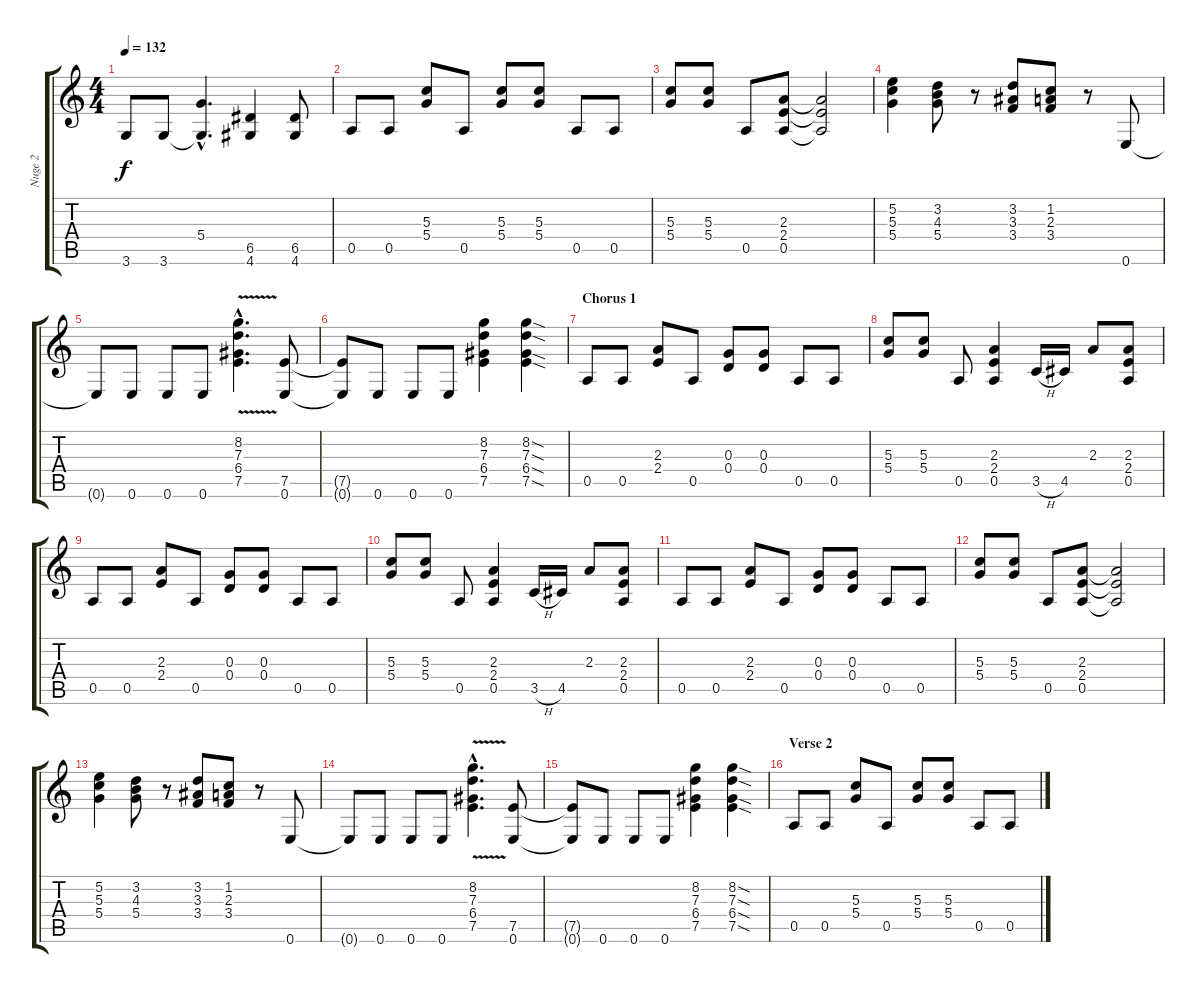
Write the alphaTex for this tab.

\track ("Nuge 2" "Nuge 2") {instrument distortionguitar}
\staff {score tabs}
\tuning (E4 B3 G3 D3 A2 E2) {hide}
\ts (4 4)
\tempo 132
\clef g2
\ks c
3.6{t}.8{dy f} 3.6.8 (5.4{hac} 3.6{hac t}).4{d} (6.5 4.6).4 (6.5 4.6).8 |
0.5.8 0.5.8 (5.3 5.4).8 0.5.8 (5.3 5.4).8 (5.3 5.4).8 0.5.8 0.5.8 |
(5.3 5.4).8 (5.3 5.4).8 0.5.8 (2.3 2.4 0.5).8 (2.3{t} 2.4{t} 0.5{t}).2 |
(5.2 5.3 5.4).4 (3.2 4.3 5.4).8 r.8 (3.2 3.3 3.4).8 (1.2 2.3 3.4).8 r.8 0.6.8 |
0.6{t}.8 0.6.8 0.6.8 0.6.8 (8.2{v hac} 7.3{v hac} 6.4{v hac} 7.5{v hac}).4{d} (7.5 0.6).8 |
(7.5{t} 0.6{t}).8 0.6.8 0.6.8 0.6.8 (8.2 7.3 6.4 7.5).4 (8.2{sod} 7.3{sod} 6.4{sod} 7.5{sod}).4 |
\section ("" "Chorus 1")
0.5.8 0.5.8 (2.3 2.4).8 0.5.8 (0.3 0.4).8 (0.3 0.4).8 0.5.8 0.5.8 |
(5.3 5.4).8 (5.3 5.4).8 0.5.8 (2.3 2.4 0.5).4 3.5{h}.16 4.5.16 2.3.8 (2.3 2.4 0.5).8 |
0.5.8 0.5.8 (2.3 2.4).8 0.5.8 (0.3 0.4).8 (0.3 0.4).8 0.5.8 0.5.8 |
(5.3 5.4).8 (5.3 5.4).8 0.5.8 (2.3 2.4 0.5).4 3.5{h}.16 4.5.16 2.3.8 (2.3 2.4 0.5).8 |
0.5.8 0.5.8 (2.3 2.4).8 0.5.8 (0.3 0.4).8 (0.3 0.4).8 0.5.8 0.5.8 |
(5.3 5.4).8 (5.3 5.4).8 0.5.8 (2.3 2.4 0.5).8 (2.3{t} 2.4{t} 0.5{t}).2 |
(5.2 5.3 5.4).4 (3.2 4.3 5.4).8 r.8 (3.2 3.3 3.4).8 (1.2 2.3 3.4).8 r.8 0.6.8 |
0.6{t}.8 0.6.8 0.6.8 0.6.8 (8.2{v hac} 7.3{v hac} 6.4{v hac} 7.5{v hac}).4{d} (7.5 0.6).8 |
(7.5{t} 0.6{t}).8 0.6.8 0.6.8 0.6.8 (8.2 7.3 6.4 7.5).4 (8.2{sod} 7.3{sod} 6.4{sod} 7.5{sod}).4 |
\section ("" "Verse 2")
0.5.8 0.5.8 (5.3 5.4).8 0.5.8 (5.3 5.4).8 (5.3 5.4).8 0.5.8 0.5.8
